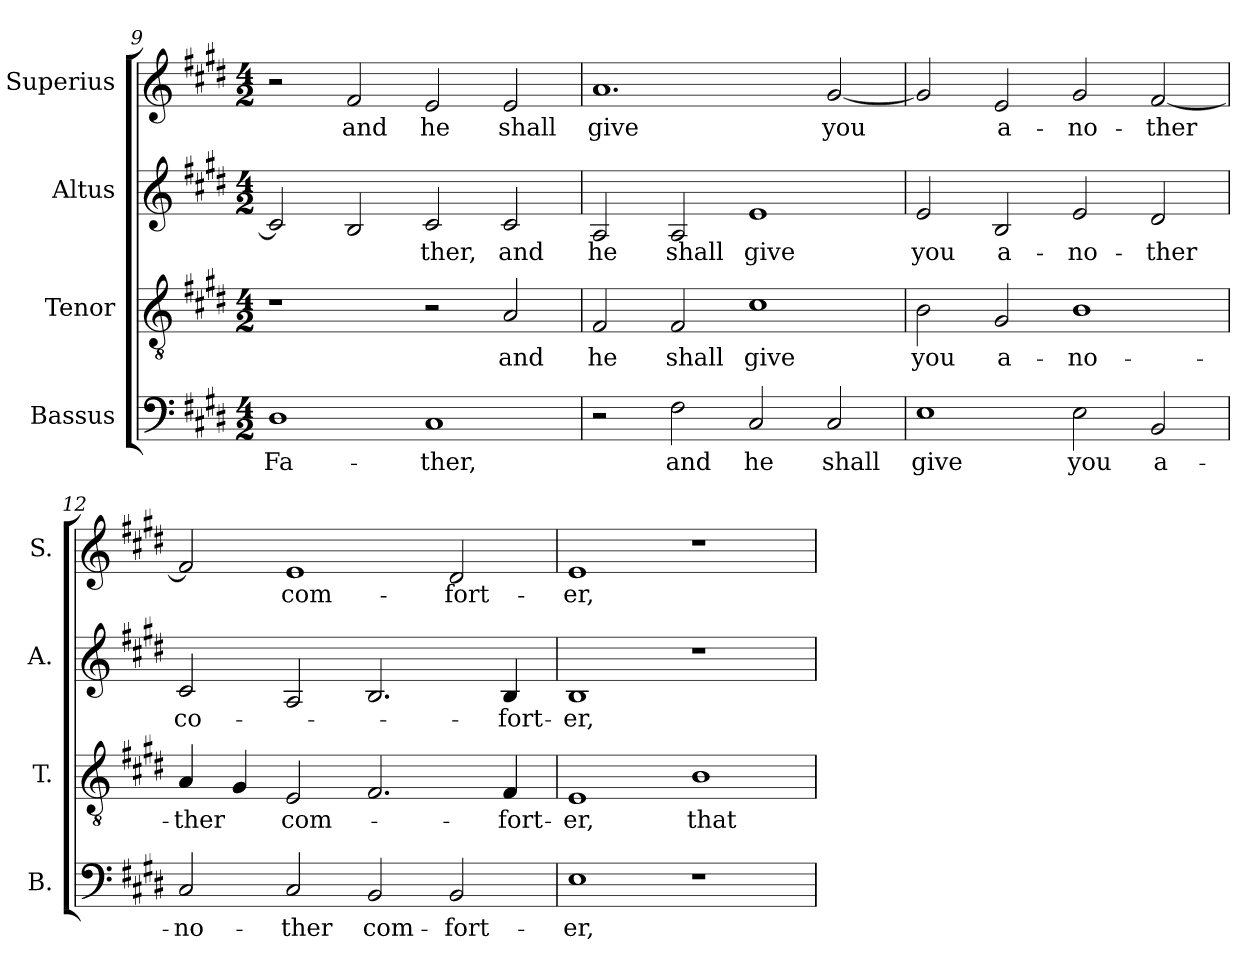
**kern	**text	**kern	**text	**kern	**text	**kern	**text
*part4	*part4	*part3	*part3	*part2	*part2	*part1	*part1
*staff4	*staff4	*staff3	*staff3	*staff2	*staff2	*staff1	*staff1
*I"Bassus	*	*I"Tenor	*	*I"Altus	*	*I"Superius	*
*I'B.	*	*I'T.	*	*I'A.	*	*I'S.	*
*clefF4	*	*clefGv2	*	*clefG2	*	*clefG2	*
*	*	*ITrd7c12	*	*	*	*	*
*k[f#c#g#d#]	*	*k[f#c#g#d#]	*	*k[f#c#g#d#]	*	*k[f#c#g#d#]	*
*E:	*	*E:	*	*E:	*	*E:	*
*M4/2	*	*M4/2	*	*M4/2	*	*M4/2	*
=9	=9	=9	=9	=9	=9	=9	=9
!	!LO:LY:b:color=#000000	!	!	!	!	!	!
1D#i	Fa-	1r	.	2c#i/]	.	2r	.
!	!	!	!	!	!	!	!LO:LY:b:color=#000000
.	.	.	.	2Bi/	.	2f#i/	and
!	!LO:LY:b:color=#000000	!	!	!	!	!	!
!	!	!	!	!	!LO:LY:b:color=#000000	!	!
!	!	!	!	!	!	!	!LO:LY:b:color=#000000
1C#i	-ther,	2r	.	2c#i/	-ther,	2ei/	he
!	!	!	!LO:LY:b:color=#000000	!	!	!	!
!	!	!	!	!	!LO:LY:b:color=#000000	!	!
!	!	!	!	!	!	!	!LO:LY:b:color=#000000
.	.	2AAi/	and	2c#i/	and	2ei/	shall
=10	=10	=10	=10	=10	=10	=10	=10
!	!	!	!LO:LY:b:color=#000000	!	!	!	!
!	!	!	!	!	!LO:LY:b:color=#000000	!	!
!	!	!	!	!	!	!	!LO:LY:b:color=#000000
2r	.	2FF#i/	he	2Ai/	he	1.ai	give
!	!LO:LY:b:color=#000000	!	!	!	!	!	!
!	!	!	!LO:LY:b:color=#000000	!	!	!	!
!	!	!	!	!	!LO:LY:b:color=#000000	!	!
2F#i\	and	2FF#i/	shall	2Ai/	shall	.	.
!	!LO:LY:b:color=#000000	!	!	!	!	!	!
!	!	!	!LO:LY:b:color=#000000	!	!	!	!
!	!	!	!	!	!LO:LY:b:color=#000000	!	!
2C#i/	he	1C#i	give	1ei	give	.	.
!	!LO:LY:b:color=#000000	!	!	!	!	!	!
!	!	!	!	!	!	!	!LO:LY:b:color=#000000
2C#i/	shall	.	.	.	.	[<2g#i/	you
!!LO:LB:g=z
=11	=11	=11	=11	=11	=11	=11	=11
!	!LO:LY:b:color=#000000	!	!	!	!	!	!
!	!	!	!LO:LY:b:color=#000000	!	!	!	!
!	!	!	!	!	!LO:LY:b:color=#000000	!	!
1Ei	give	2BBi\	you	2ei/	you	2g#i/]	.
!	!	!	!LO:LY:b:color=#000000	!	!	!	!
!	!	!	!	!	!LO:LY:b:color=#000000	!	!
!	!	!	!	!	!	!	!LO:LY:b:color=#000000
.	.	2GG#i/	a-	2Bi/	a-	2ei/	a-
!	!LO:LY:b:color=#000000	!	!	!	!	!	!
!	!	!	!LO:LY:b:color=#000000	!	!	!	!
!	!	!	!	!	!LO:LY:b:color=#000000	!	!
!	!	!	!	!	!	!	!LO:LY:b:color=#000000
2Ei\	you	1BBi	-no-	2ei/	-no-	2g#i/	-no-
!	!LO:LY:b:color=#000000	!	!	!	!	!	!
!	!	!	!	!	!LO:LY:b:color=#000000	!	!
!	!	!	!	!	!	!	!LO:LY:b:color=#000000
2BBi/	a-	.	.	2d#i/	-ther	[<2f#i/	-ther
=12	=12	=12	=12	=12	=12	=12	=12
!	!LO:LY:b:color=#000000	!	!	!	!	!	!
!	!	!	!LO:LY:b:color=#000000	!	!	!	!
!	!	!	!	!	!LO:LY:b:color=#000000	!	!
2C#i/	-no-	4AAi/	-ther	2c#i/	co-	2f#i/]	.
.	.	4GG#i/	.	.	.	.	.
!	!LO:LY:b:color=#000000	!	!	!	!	!	!
!	!	!	!LO:LY:b:color=#000000	!	!	!	!
!	!	!	!	!	!	!	!LO:LY:b:color=#000000
2C#i/	-ther	2EEi/	com-	2Ai/	.	1ei	com-
!	!LO:LY:b:color=#000000	!	!	!	!	!	!
2BBi/	com-	2.FF#i/	.	2.Bi/	.	.	.
!	!LO:LY:b:color=#000000	!	!	!	!	!	!
!	!	!	!	!	!	!	!LO:LY:b:color=#000000
2BBi/	-fort-	.	.	.	.	2d#i/	-fort-
!	!	!	!LO:LY:b:color=#000000	!	!	!	!
!	!	!	!	!	!LO:LY:b:color=#000000	!	!
.	.	4FF#i/	-fort-	4Bi/	-fort-	.	.
=13	=13	=13	=13	=13	=13	=13	=13
!	!LO:LY:b:color=#000000	!	!	!	!	!	!
!	!	!	!LO:LY:b:color=#000000	!	!	!	!
!	!	!	!	!	!LO:LY:b:color=#000000	!	!
!	!	!	!	!	!	!	!LO:LY:b:color=#000000
1Ei	-er,	1EEi	-er,	1Bi	-er,	1ei	-er,
!	!	!	!LO:LY:b:color=#000000	!	!	!	!
1r	.	1BBi	that	1r	.	1r	.
=	=	=	=	=	=	=	=
*-	*-	*-	*-	*-	*-	*-	*-
